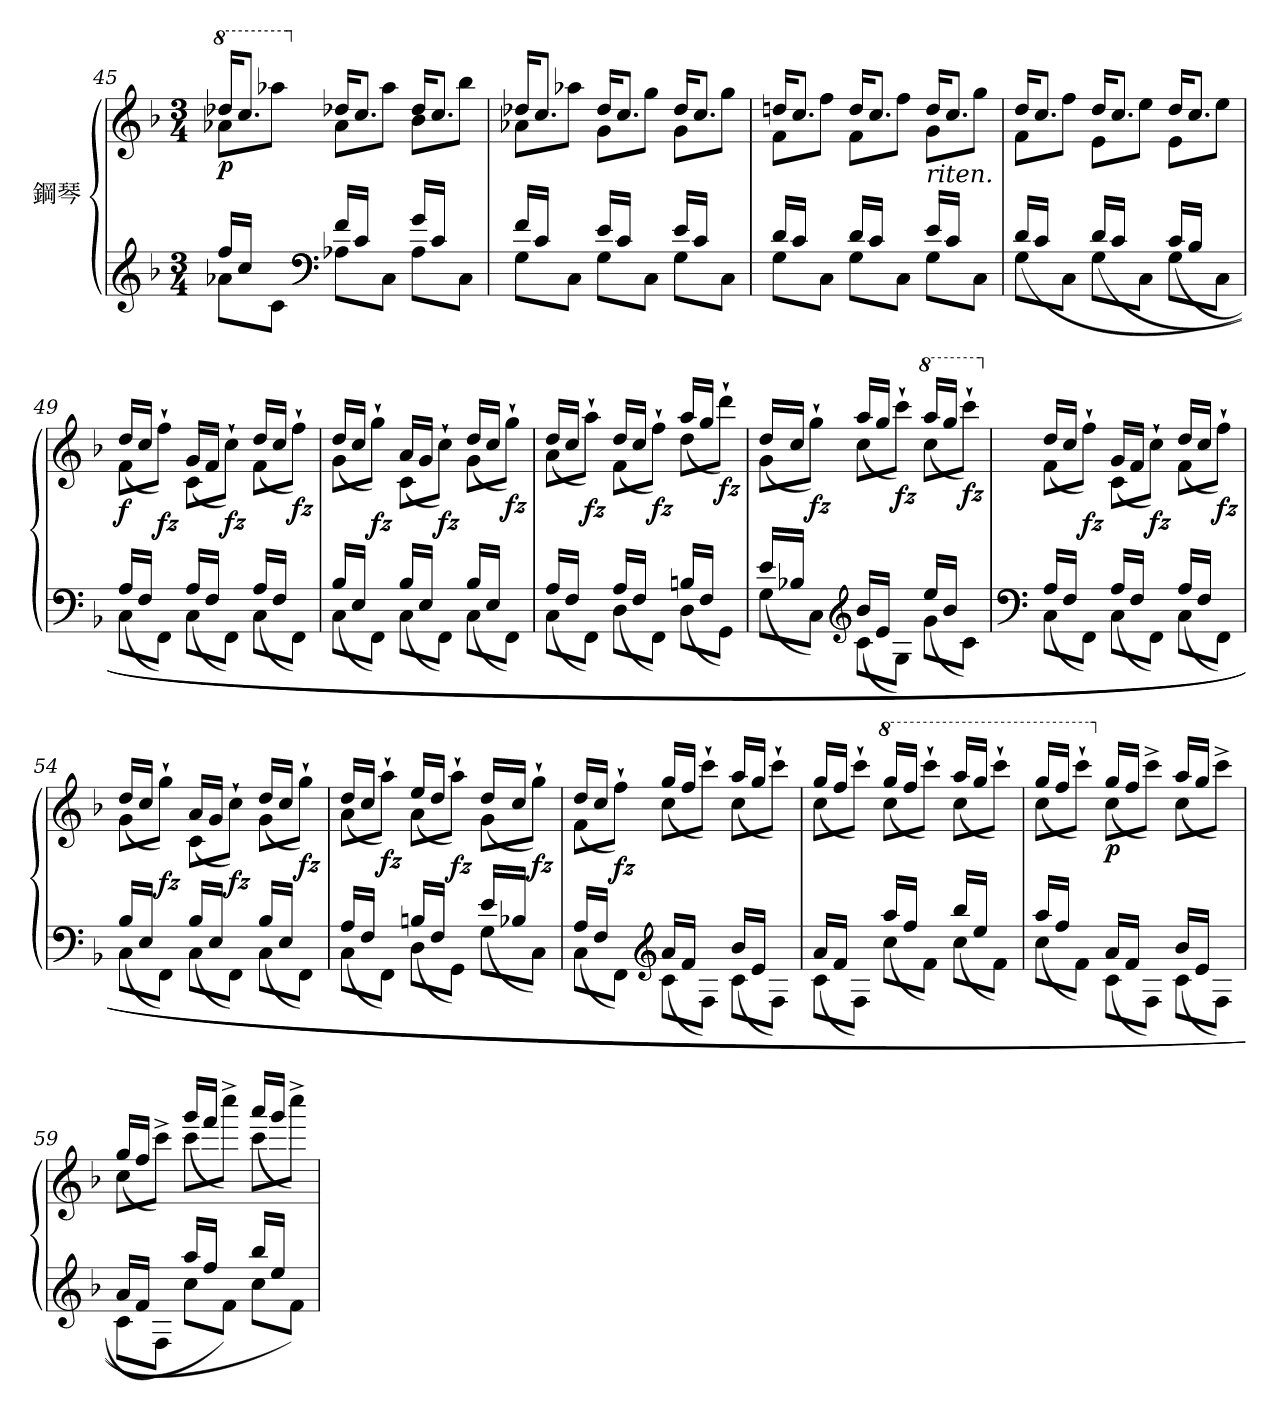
**kern	**kern	**dynam
*part1	*part1	*part1
*staff2	*staff1	*staff1/2
*I"鋼琴	*	*
!!LO:PB:g=z
*clefG2	*clefG2	*
*k[b-]	*k[b-]	*
*M3/4	*M3/4	*
=45	=45	=45
*^	*	*
*	*	*8va	*
*	*	*^	*
!	!	!	!	!LO:DY:b
8a-X\L	(>16ff/LL	16ddd-X/KL	8aa-X\L	p
.	16cc/JJ	8.ccc/J	.	.
8c\J	8ryy	.	8aaa-X\J	.
*clefF4	*	*	*	*
*	*	*X8va	*	*
8A-X\L	(>16f/LL	16dd-X/KL	8a-\L	.
.	16c/JJ	8.cc/J	.	.
8C\J	8ryy	.	8aa-\J	.
8A-\L	(>16g/LL	16dd-/KL	8b-\L	.
.	16c/JJ	8.cc/J	.	.
8C\J	8ryy	.	8bb-\J	.
=46	=46	=46	=46	=46
8G\L	(>16f/LL	16dd-X/KL	8a-X\L	.
.	16c/JJ	8.cc/J	.	.
8C\J	8ryy	.	8aa-X\J)	.
8G\L	(>16e/LL	16dd-/KL	8g\L	.
.	16c/JJ	8.cc/J	.	.
8C\J	8ryy	.	8gg\J)	.
8G\L	(>16e/LL	16dd-/KL	8g\L	.
.	16c/JJ	8.cc/J	.	.
8C\J	8ryy	.	8gg\J)	.
=47	=47	=47	=47	=47
8G\L	(>16d/LL	16ddn/KL	8f\L	.
.	16c/JJ	8.cc/J	.	.
8C\J	8ryy	.	8ff\J)	.
8G\L	(>16d/LL	16dd/KL	8f\L	.
.	16c/JJ	8.cc/J	.	.
8C\J	8ryy	.	8ff\J)	.
*	*	*MM140	*	*
!	!	!LO:TX:b:i:t=riten.	!	!
8G\L	(>16e/LL	16dd/KL	8g\L	.
.	16c/JJ	8.cc/J	.	.
8C\J	8ryy	.	8gg\J)	.
=48	=48	=48	=48	=48
*	*	*MM134	*	*
8G\L	(>16d/LL	16dd/KL	8f\L	.
.	16c/JJ	8.cc/J	.	.
8C\J	8ryy	.	8ff\J)	.
*	*	*MM126	*	*
8G\L	(>16d/LL	16dd/KL	8e\L	.
.	16c/JJ	8.cc/J	.	.
8C\J	8ryy	.	8ee\J)	.
*	*	*MM116	*	*
8G\L	(>16c/LL	16dd/KL	8e\L	.
.	16B-/JJ	8.cc/J	.	.
8C\J	8ryy	.	8ee\J)	.
!!LO:LB:g=z	!!
=49	=49	=49	=49	=49
*	*	*MM144	*	*
!	!	!	!	!LO:DY:b
8C\L	(>16A/LL	8f\L	(>16dd/LL	f
.	16F/JJ	.	16cc/JJ	.
!	!	!	!	!LO:DY:b
8FF\J)	8ryy	8ff`\J)	8ryy	fz
8C\L	(>16A/LL	8c\L	(>16g/LL	.
.	16F/JJ	.	16f/JJ	.
!	!	!	!	!LO:DY:b
8FF\J)	8ryy	8cc`\J)	8ryy	fz
8C\L	(>16A/LL	8f\L	(>16dd/LL	.
.	16F/JJ	.	16cc/JJ	.
!	!	!	!	!LO:DY:b
8FF\J)	8ryy	8ff`\J)	8ryy	fz
=50	=50	=50	=50	=50
8C\L	(>16B-/LL	8g\L	(>16dd/LL	.
.	16E/JJ	.	16cc/JJ	.
!	!	!	!	!LO:DY:b
8FF\J)	8ryy	8gg`\J)	8ryy	fz
8C\L	(>16B-/LL	8c\L	(>16a/LL	.
.	16E/JJ	.	16g/JJ	.
!	!	!	!	!LO:DY:b
8FF\J)	8ryy	8cc`\J)	8ryy	fz
8C\L	(>16B-/LL	8g\L	(>16dd/LL	.
.	16E/JJ	.	16cc/JJ	.
!	!	!	!	!LO:DY:b
8FF\J)	8ryy	8gg`\J)	8ryy	fz
=51	=51	=51	=51	=51
8C\L	(>16A/LL	8a\L	(>16dd/LL	.
.	16F/JJ	.	16cc/JJ	.
!	!	!	!	!LO:DY:b
8FF\J)	8ryy	8aa`\J)	8ryy	fz
8D\L	(>16A/LL	8f\L	(>16dd/LL	.
.	16F/JJ	.	16cc/JJ	.
!	!	!	!	!LO:DY:b
8FF\J)	8ryy	8ff`\J)	8ryy	fz
8D\L	(>16Bn/LL	8dd\L	(>16aa/LL	.
.	16F/JJ	.	16gg/JJ	.
!	!	!	!	!LO:DY:b
8GG\J)	8ryy	8ddd`\J)	8ryy	fz
=52	=52	=52	=52	=52
8G\L	(>16e/LL	8g\L	(>16dd/LL	.
.	16B-X/JJ	.	16cc/JJ	.
!	!	!	!	!LO:DY:b
8C\J)	8ryy	8gg`\J)	8ryy	fz
*clefG2	*	*	*	*
8c\L	(>16b-/LL	8cc\L	(>16aa/LL	.
.	16e/JJ	.	16gg/JJ	.
!	!	!	!	!LO:DY:b
8G\J)	8ryy	8ccc`\J)	8ryy	fz
*	*	*8va	*	*
8g\L	(>16ee/LL	8ccc\L	(>16aaa/LL	.
.	16b-/JJ	.	16ggg/JJ	.
*	*	*MM86	*	*
!	!	!	!	!LO:DY:b
8c\J)	8ryy	8cccc`\J)	8ryy	fz
!!LO:LB:g=z	!!
=53	=53	=53	=53	=53
*clefF4	*	*	*	*
*	*	*X8va	*	*
*	*	*MM144	*	*
8C\L	(>16A/LL	8f\L	(>16dd/LL	.
.	16F/JJ	.	16cc/JJ	.
!	!	!	!	!LO:DY:b
8FF\J)	8ryy	8ff`\J)	8ryy	fz
8C\L	(>16A/LL	8c\L	(>16g/LL	.
.	16F/JJ	.	16f/JJ	.
!	!	!	!	!LO:DY:b
8FF\J)	8ryy	8cc`\J)	8ryy	fz
8C\L	(>16A/LL	8f\L	(>16dd/LL	.
.	16F/JJ	.	16cc/JJ	.
!	!	!	!	!LO:DY:b
8FF\J)	8ryy	8ff`\J)	8ryy	fz
=54	=54	=54	=54	=54
8C\L	(>16B-/LL	8g\L	(>16dd/LL	.
.	16E/JJ	.	16cc/JJ	.
!	!	!	!	!LO:DY:b
8FF\J)	8ryy	8gg`\J)	8ryy	fz
8C\L	(>16B-/LL	8c\L	(>16a/LL	.
.	16E/JJ	.	16g/JJ	.
!	!	!	!	!LO:DY:b
8FF\J)	8ryy	8cc`\J)	8ryy	fz
8C\L	(>16B-/LL	8g\L	(>16dd/LL	.
.	16E/JJ	.	16cc/JJ	.
!	!	!	!	!LO:DY:b
8FF\J)	8ryy	8gg`\J)	8ryy	fz
=55	=55	=55	=55	=55
8C\L	(>16A/LL	8a\L	(>16dd/LL	.
.	16F/JJ	.	16cc/JJ	.
!	!	!	!	!LO:DY:b
8FF\J)	8ryy	8aa`\J)	8ryy	fz
8D\L	(>16Bn/LL	8a\L	(>16ee/LL	.
.	16F/JJ	.	16dd/JJ	.
!	!	!	!	!LO:DY:b
8GG\J)	8ryy	8aa`\J)	8ryy	fz
8G\L	(>16e/LL	8g\L	(>16dd/LL	.
.	16B-X/JJ	.	16cc/JJ	.
!	!	!	!	!LO:DY:b
8C\J)	8ryy	8gg`\J)	8ryy	fz
=56	=56	=56	=56	=56
8C\L	(>16A/LL	8f\L	(>16dd/LL	.
.	16F/JJ	.	16cc/JJ	.
!	!	!	!	!LO:DY:b
8FF\J)	8ryy	8ff`\J)	8ryy	fz
*clefG2	*	*	*	*
8c\L	(>16a/LL	8cc\L	(>16gg/LL	.
.	16f/JJ	.	16ff/JJ	.
8F\J)	8ryy	8ccc`\J)	8ryy	.
8c\L	(>16b-/LL	8cc\L	(>16aa/LL	.
.	16e/JJ	.	16gg/JJ	.
8F\J)	8ryy	8ccc`\J)	8ryy	.
!!LO:LB:g=z	!!
=57	=57	=57	=57	=57
8c\L	(>16a/LL	8cc\L	(>16gg/LL	.
.	16f/JJ	.	16ff/JJ	.
8F\J)	8ryy	8ccc`\J)	8ryy	.
*	*	*8va	*	*
8cc\L	(>16aa/LL	8ccc\L	(>16ggg/LL	.
.	16ff/JJ	.	16fff/JJ	.
8f\J)	8ryy	8cccc`\J)	8ryy	.
8cc\L	(>16bb-/LL	8ccc\L	(>16aaa/LL	.
.	16ee/JJ	.	16ggg/JJ	.
8f\J)	8ryy	8cccc`\J)	8ryy	.
=58	=58	=58	=58	=58
8cc\L	(>16aa/LL	8ccc\L	(>16ggg/LL	.
.	16ff/JJ	.	16fff/JJ	.
8f\J)	8ryy	8cccc`\J)	8ryy	.
*	*	*X8va	*	*
!	!	!	!	!LO:DY:b
8c\L	(>16a/LL	8cc\L	(>16gg/LL	p
.	16f/JJ	.	16ff/JJ	.
8F\J)	8ryy	8ccc^\J)	8ryy	.
8c\L	(>16b-/LL	8cc\L	(>16aa/LL	.
.	16e/JJ	.	16gg/JJ	.
8F\J)	8ryy	8ccc^\J)	8ryy	.
=59	=59	=59	=59	=59
8c\L	16a/LL	8cc\L	(>16gg/LL	.
.	16f/JJ	.	16ff/JJ	.
8F\J)	8ryy	8ccc^\J)	8ryy	.
8cc\L	16aa/LL	8ccc\L	(>16ggg/LL	.
.	16ff/JJ	.	16fff/JJ	.
8f\J)	8ryy	8cccc^\J)	8ryy	.
8cc\L	16bb-/LL	8ccc\L	(>16aaa/LL	.
.	16ee/JJ	.	16ggg/JJ	.
8f\J)	8ryy	8cccc^\J)	8ryy	.
*v	*v	*	*	*
*	*v	*v	*
=	=	=
*-	*-	*-
